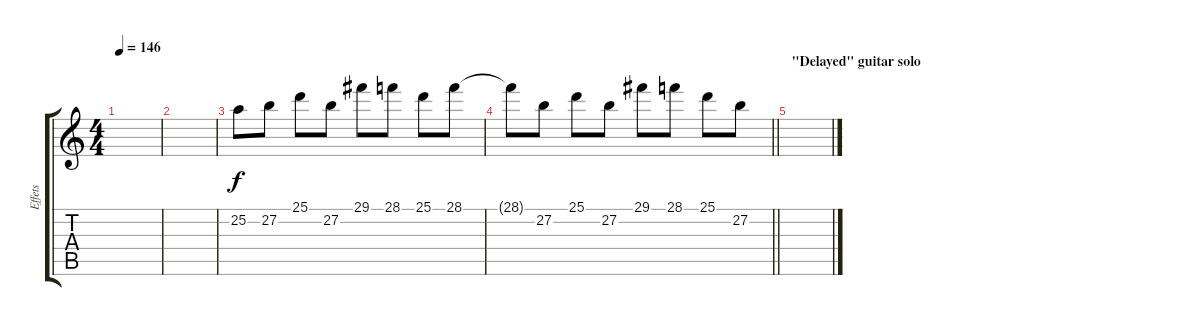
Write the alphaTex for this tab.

\track ("Effets" "Effets") {instrument lead2sawtooth}
\staff {score tabs}
\tuning (Db4 Ab3 E3 B2 Gb2 B1) {hide}
\ts (4 4)
\tempo 146
\clef g2
\ks c
|
|
25.2.8 27.2.8 25.1.8 27.2.8 29.1.8 28.1.8 25.1.8 28.1.8 |
\barLineRight lightlight
28.1{t}.8 27.2.8 25.1.8 27.2.8 29.1.8 28.1.8 25.1.8 27.2.8 |
\section ("" "\"Delayed\" guitar solo")
